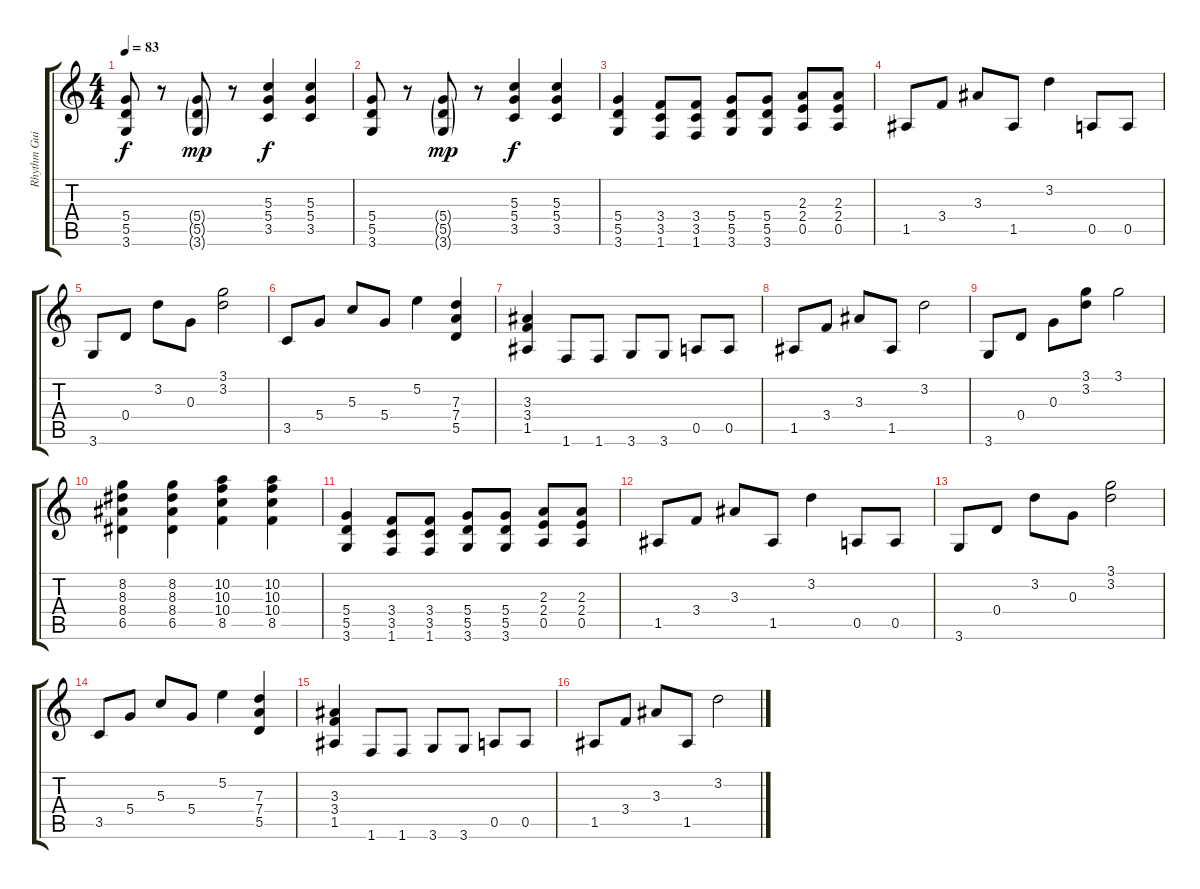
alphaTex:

\track ("Rhythm Guitar" "Rhythm Gui") {instrument overdrivenguitar}
\staff {score tabs}
\tuning (E4 B3 G3 D3 A2 E2) {hide}
\ts (4 4)
\tempo 83
\clef g2
\ks c
(5.4 5.5 3.6).8{dy f} r.8 (5.4{g} 5.5{g} 3.6{g}).8{dy mp} r.8 (5.3 5.4 3.5).4{dy f} (5.3 5.4 3.5).4 |
(5.4 5.5 3.6).8 r.8 (5.4{g} 5.5{g} 3.6{g}).8{dy mp} r.8 (5.3 5.4 3.5).4{dy f} (5.3 5.4 3.5).4 |
(5.4 5.5 3.6).4 (3.4 3.5 1.6).8 (3.4 3.5 1.6).8 (5.4 5.5 3.6).8 (5.4 5.5 3.6).8 (2.3 2.4 0.5).8 (2.3 2.4 0.5).8 |
1.5.8 3.4.8 3.3.8 1.5.8 3.2.4 0.5.8 0.5.8 |
3.6.8 0.4.8 3.2.8 0.3.8 (3.1 3.2).2 |
3.5.8 5.4.8 5.3.8 5.4.8 5.2.4 (7.3 7.4 5.5).4 |
(3.3 3.4 1.5).4 1.6.8 1.6.8 3.6.8 3.6.8 0.5.8 0.5.8 |
1.5.8 3.4.8 3.3.8 1.5.8 3.2.2 |
3.6.8 0.4.8 0.3.8 (3.1 3.2).8 3.1.2 |
(8.2 8.3 8.4 6.5).4 (8.2 8.3 8.4 6.5).4 (10.2 10.3 10.4 8.5).4 (10.2 10.3 10.4 8.5).4 |
(5.4 5.5 3.6).4 (3.4 3.5 1.6).8 (3.4 3.5 1.6).8 (5.4 5.5 3.6).8 (5.4 5.5 3.6).8 (2.3 2.4 0.5).8 (2.3 2.4 0.5).8 |
1.5.8 3.4.8 3.3.8 1.5.8 3.2.4 0.5.8 0.5.8 |
3.6.8 0.4.8 3.2.8 0.3.8 (3.1 3.2).2 |
3.5.8 5.4.8 5.3.8 5.4.8 5.2.4 (7.3 7.4 5.5).4 |
(3.3 3.4 1.5).4 1.6.8 1.6.8 3.6.8 3.6.8 0.5.8 0.5.8 |
1.5.8 3.4.8 3.3.8 1.5.8 3.2.2
